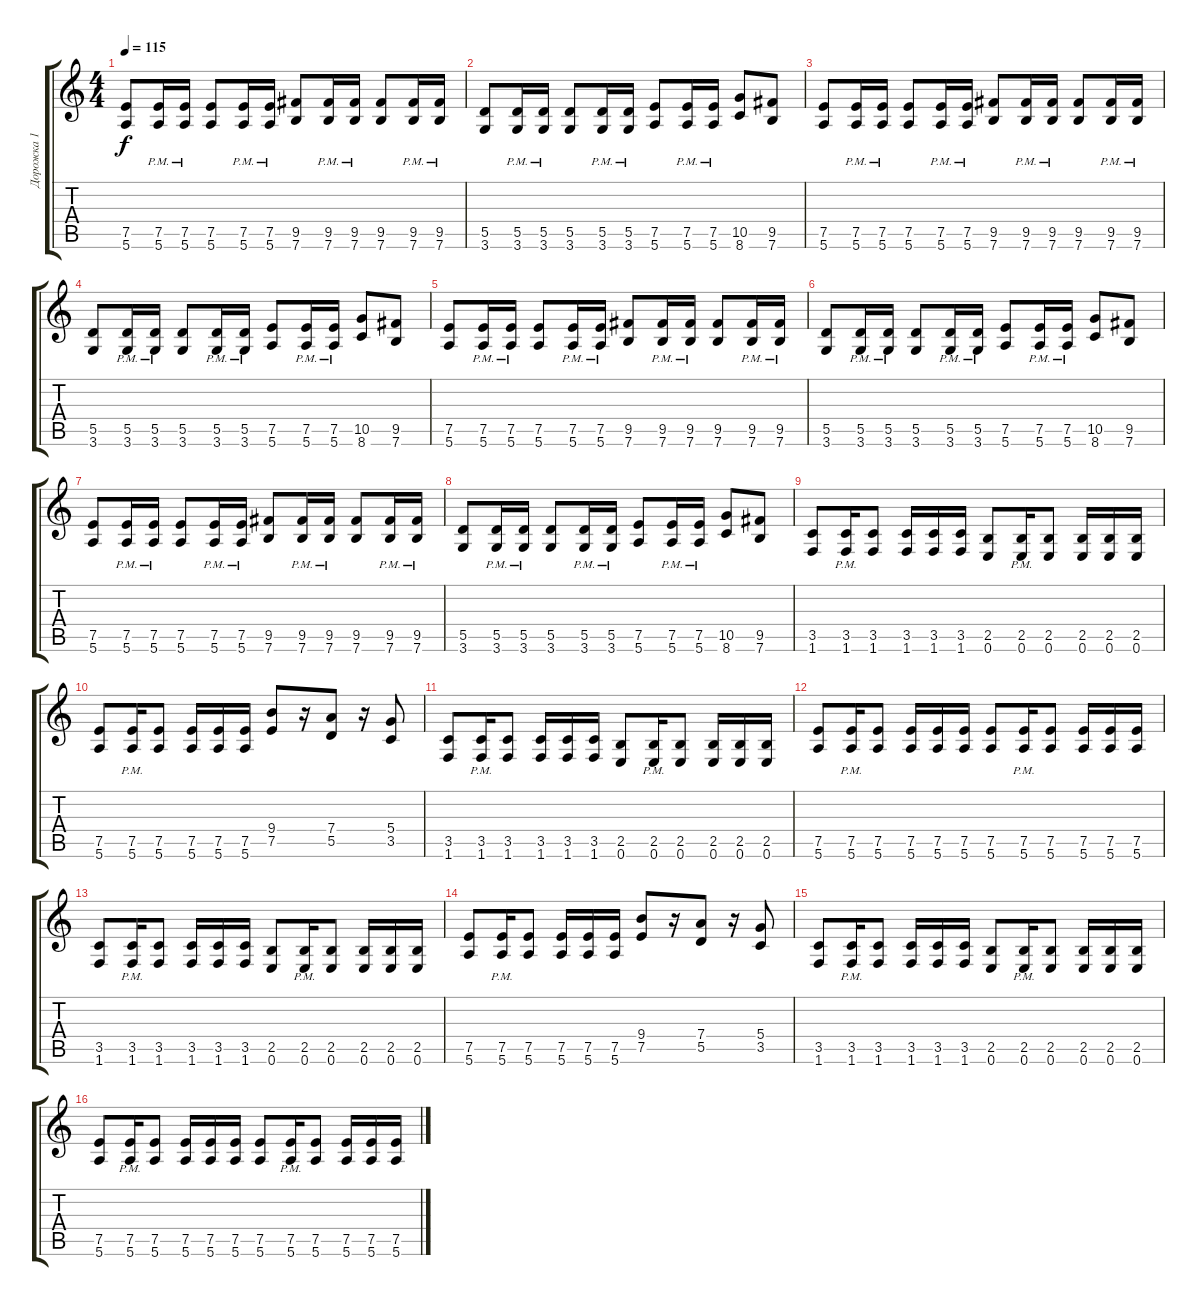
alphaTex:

\track ("Дорожка 1" "Дорожка 1") {instrument overdrivenguitar}
\staff {score tabs}
\tuning (E4 B3 G3 D3 A2 E2) {hide}
\ts (4 4)
\tempo 115
\clef g2
\ks c
(7.5 5.6).8{dy f} (7.5{pm} 5.6{pm}).16 (7.5{pm} 5.6{pm}).16 (7.5 5.6).8 (7.5{pm} 5.6{pm}).16 (7.5{pm} 5.6{pm}).16 (9.5 7.6).8 (9.5{pm} 7.6{pm}).16 (9.5{pm} 7.6{pm}).16 (9.5 7.6).8 (9.5{pm} 7.6{pm}).16 (9.5{pm} 7.6{pm}).16 |
(5.5 3.6).8 (5.5{pm} 3.6{pm}).16 (5.5{pm} 3.6{pm}).16 (5.5 3.6).8 (5.5{pm} 3.6{pm}).16 (5.5{pm} 3.6{pm}).16 (7.5 5.6).8 (7.5{pm} 5.6{pm}).16 (7.5{pm} 5.6{pm}).16 (10.5 8.6).8 (9.5 7.6).8 |
(7.5 5.6).8 (7.5{pm} 5.6{pm}).16 (7.5{pm} 5.6{pm}).16 (7.5 5.6).8 (7.5{pm} 5.6{pm}).16 (7.5{pm} 5.6{pm}).16 (9.5 7.6).8 (9.5{pm} 7.6{pm}).16 (9.5{pm} 7.6{pm}).16 (9.5 7.6).8 (9.5{pm} 7.6{pm}).16 (9.5{pm} 7.6{pm}).16 |
(5.5 3.6).8 (5.5{pm} 3.6{pm}).16 (5.5{pm} 3.6{pm}).16 (5.5 3.6).8 (5.5{pm} 3.6{pm}).16 (5.5{pm} 3.6{pm}).16 (7.5 5.6).8 (7.5{pm} 5.6{pm}).16 (7.5{pm} 5.6{pm}).16 (10.5 8.6).8 (9.5 7.6).8 |
(7.5 5.6).8 (7.5{pm} 5.6{pm}).16 (7.5{pm} 5.6{pm}).16 (7.5 5.6).8 (7.5{pm} 5.6{pm}).16 (7.5{pm} 5.6{pm}).16 (9.5 7.6).8 (9.5{pm} 7.6{pm}).16 (9.5{pm} 7.6{pm}).16 (9.5 7.6).8 (9.5{pm} 7.6{pm}).16 (9.5{pm} 7.6{pm}).16 |
(5.5 3.6).8 (5.5{pm} 3.6{pm}).16 (5.5{pm} 3.6{pm}).16 (5.5 3.6).8 (5.5{pm} 3.6{pm}).16 (5.5{pm} 3.6{pm}).16 (7.5 5.6).8 (7.5{pm} 5.6{pm}).16 (7.5{pm} 5.6{pm}).16 (10.5 8.6).8 (9.5 7.6).8 |
(7.5 5.6).8 (7.5{pm} 5.6{pm}).16 (7.5{pm} 5.6{pm}).16 (7.5 5.6).8 (7.5{pm} 5.6{pm}).16 (7.5{pm} 5.6{pm}).16 (9.5 7.6).8 (9.5{pm} 7.6{pm}).16 (9.5{pm} 7.6{pm}).16 (9.5 7.6).8 (9.5{pm} 7.6{pm}).16 (9.5{pm} 7.6{pm}).16 |
(5.5 3.6).8 (5.5{pm} 3.6{pm}).16 (5.5{pm} 3.6{pm}).16 (5.5 3.6).8 (5.5{pm} 3.6{pm}).16 (5.5{pm} 3.6{pm}).16 (7.5 5.6).8 (7.5{pm} 5.6{pm}).16 (7.5{pm} 5.6{pm}).16 (10.5 8.6).8 (9.5 7.6).8 |
(3.5 1.6).8 (3.5{pm} 1.6{pm}).16 (3.5 1.6).8 (3.5 1.6).16 (3.5 1.6).16 (3.5 1.6).16 (2.5 0.6).8 (2.5{pm} 0.6{pm}).16 (2.5 0.6).8 (2.5 0.6).16 (2.5 0.6).16 (2.5 0.6).16 |
(7.5 5.6).8 (7.5{pm} 5.6{pm}).16 (7.5 5.6).8 (7.5 5.6).16 (7.5 5.6).16 (7.5 5.6).16 (9.4 7.5).8 r.16 (7.4 5.5).8 r.16 (5.4 3.5).8 |
(3.5 1.6).8 (3.5{pm} 1.6{pm}).16 (3.5 1.6).8 (3.5 1.6).16 (3.5 1.6).16 (3.5 1.6).16 (2.5 0.6).8 (2.5{pm} 0.6{pm}).16 (2.5 0.6).8 (2.5 0.6).16 (2.5 0.6).16 (2.5 0.6).16 |
(7.5 5.6).8 (7.5{pm} 5.6{pm}).16 (7.5 5.6).8 (7.5 5.6).16 (7.5 5.6).16 (7.5 5.6).16 (7.5 5.6).8 (7.5{pm} 5.6{pm}).16 (7.5 5.6).8 (7.5 5.6).16 (7.5 5.6).16 (7.5 5.6).16 |
(3.5 1.6).8 (3.5{pm} 1.6{pm}).16 (3.5 1.6).8 (3.5 1.6).16 (3.5 1.6).16 (3.5 1.6).16 (2.5 0.6).8 (2.5{pm} 0.6{pm}).16 (2.5 0.6).8 (2.5 0.6).16 (2.5 0.6).16 (2.5 0.6).16 |
(7.5 5.6).8 (7.5{pm} 5.6{pm}).16 (7.5 5.6).8 (7.5 5.6).16 (7.5 5.6).16 (7.5 5.6).16 (9.4 7.5).8 r.16 (7.4 5.5).8 r.16 (5.4 3.5).8 |
(3.5 1.6).8 (3.5{pm} 1.6{pm}).16 (3.5 1.6).8 (3.5 1.6).16 (3.5 1.6).16 (3.5 1.6).16 (2.5 0.6).8 (2.5{pm} 0.6{pm}).16 (2.5 0.6).8 (2.5 0.6).16 (2.5 0.6).16 (2.5 0.6).16 |
(7.5 5.6).8 (7.5{pm} 5.6{pm}).16 (7.5 5.6).8 (7.5 5.6).16 (7.5 5.6).16 (7.5 5.6).16 (7.5 5.6).8 (7.5{pm} 5.6{pm}).16 (7.5 5.6).8 (7.5 5.6).16 (7.5 5.6).16 (7.5 5.6).16
